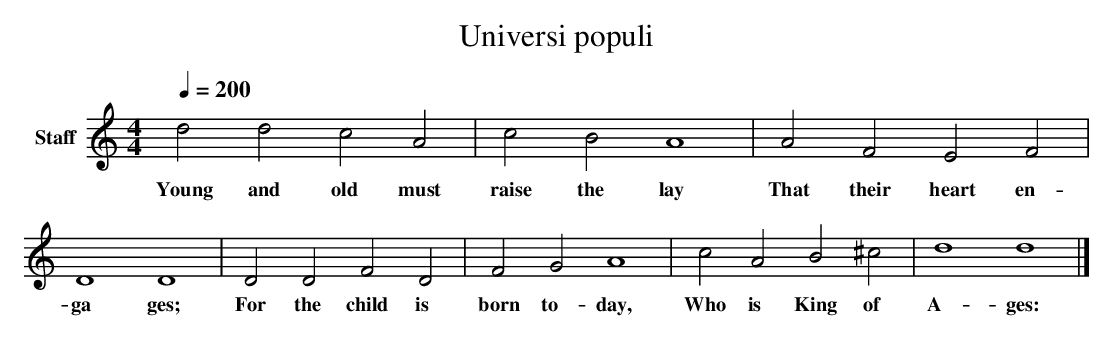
X:1
T: Universi populi
L: 1/4
M: 4/4
Q: 1/4=200
V: P1 name="Staff"
K: C
[V: P1]  d2 d2 c2 A2 | c2 B2 A4 | A2 F2 E2 F2 | D4 D4 | D2 D2 F2 D2 | F2 G2 A4 | c2 A2 B2 ^c2 | d4 d4|]
w: Young and old must raise the lay That their heart en- ga ges; For the child is born to- day, Who is King of A- ges:
